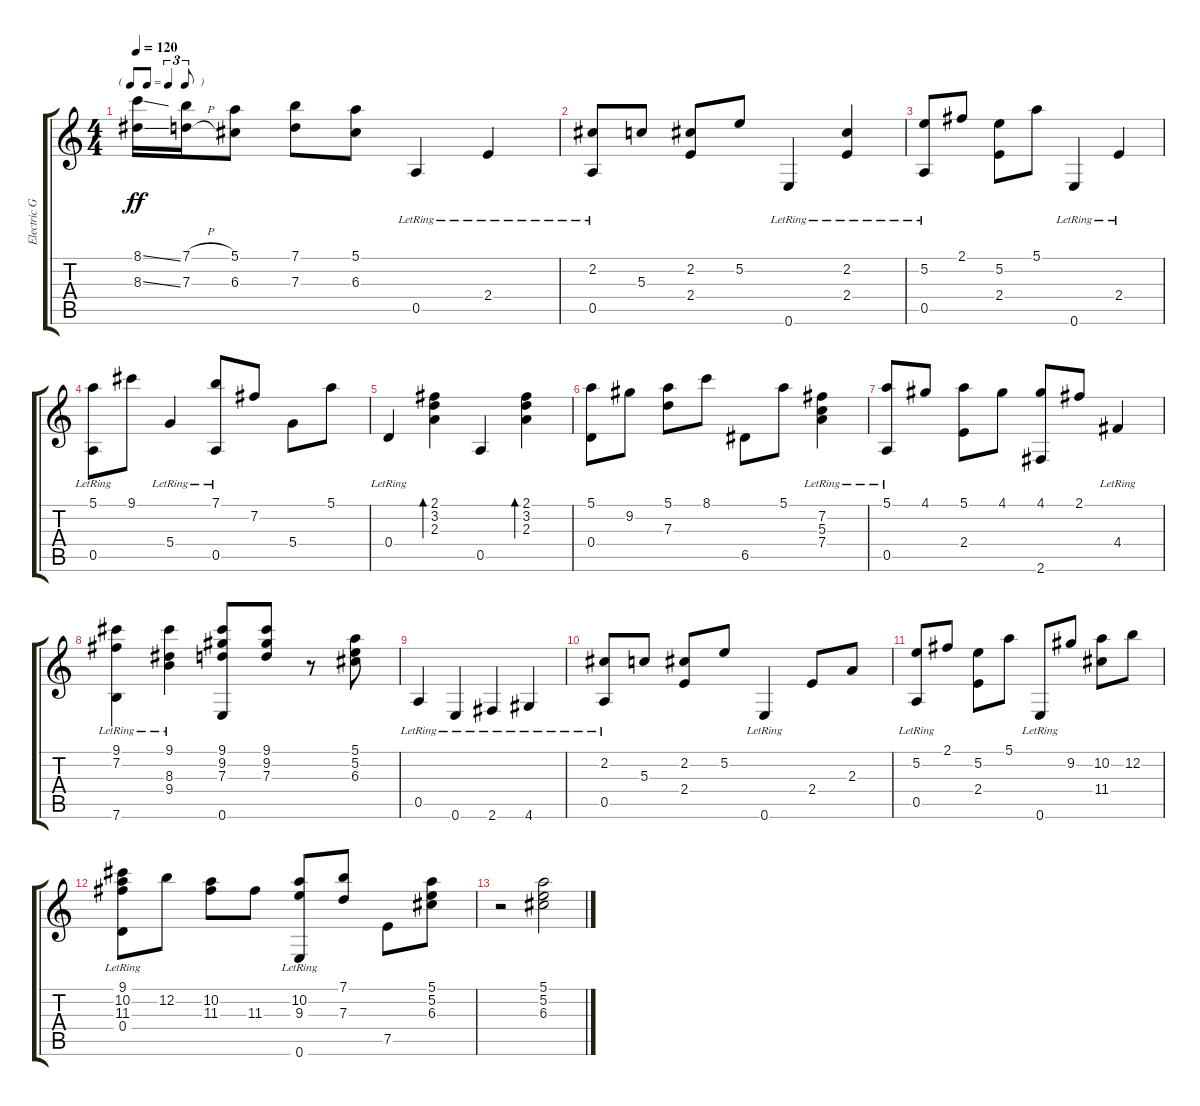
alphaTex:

\track ("Electric Guitar" "Electric G") {instrument electricguitarmuted}
\staff {score tabs}
\tuning (E4 B3 G3 D3 A2 E2) {hide}
\ts (4 4)
\tf triplet8th
\tempo 120
\clef g2
\ks c
(8.1{ss} 8.3{ss}).16{dy ff} (7.1{h} 7.3{h}).16 (5.1 6.3).8 (7.1 7.3).8 (5.1 6.3).8 0.5{lr}.4 2.4{lr}.4 |
(2.2 0.5{lr}).8 5.3.8 (2.2 2.4).8 5.2.8 0.6{lr}.4 (2.2 2.4{lr}).4 |
(5.2 0.5{lr}).8 2.1.8 (5.2 2.4).8 5.1.8 0.6{lr}.4 2.4{lr}.4 |
(5.1 0.5{lr}).8 9.1.8 5.4{lr}.4 (7.1 0.5{lr}).8 7.2.8 5.4.8 5.1.8 |
0.4{lr}.4 (2.1 3.2 2.3).4{bd 120} 0.5.4 (2.1 3.2 2.3).4{bd 120} |
(5.1 0.4).8 9.2.8 (5.1 7.3).8 8.1.8 6.5.8 5.1.8 (7.2{lr} 5.3{lr} 7.4{lr}).4 |
(5.1 0.5{lr}).8 4.1.8 (5.1 2.4).8 4.1.8 (4.1 2.6).8 2.1.8 4.4{lr}.4 |
(9.1 7.2 7.6{lr}).4 (9.1 8.3 9.4{lr}).4 (9.1 9.2 7.3 0.6).8 (9.1 9.2 7.3).8 r.8 (5.1 5.2 6.3).8 |
0.5{lr}.4 0.6{lr}.4 2.6{lr}.4 4.6{lr}.4 |
(2.2 0.5{lr}).8 5.3.8 (2.2 2.4).8 5.2.8 0.6{lr}.4 2.4.8 2.3.8 |
(5.2 0.5{lr}).8 2.1.8 (5.2 2.4).8 5.1.8 0.6{lr}.8 9.2.8 (10.2 11.4).8 12.2.8 |
(9.1 10.2 11.3 0.4{lr}).8 12.2.8 (10.2 11.3).8 11.3.8 (10.2 9.3 0.6{lr}).8 (7.1 7.3).8 7.5.8 (5.1 5.2 6.3).8 |
r.2 (5.1 5.2 6.3).2
